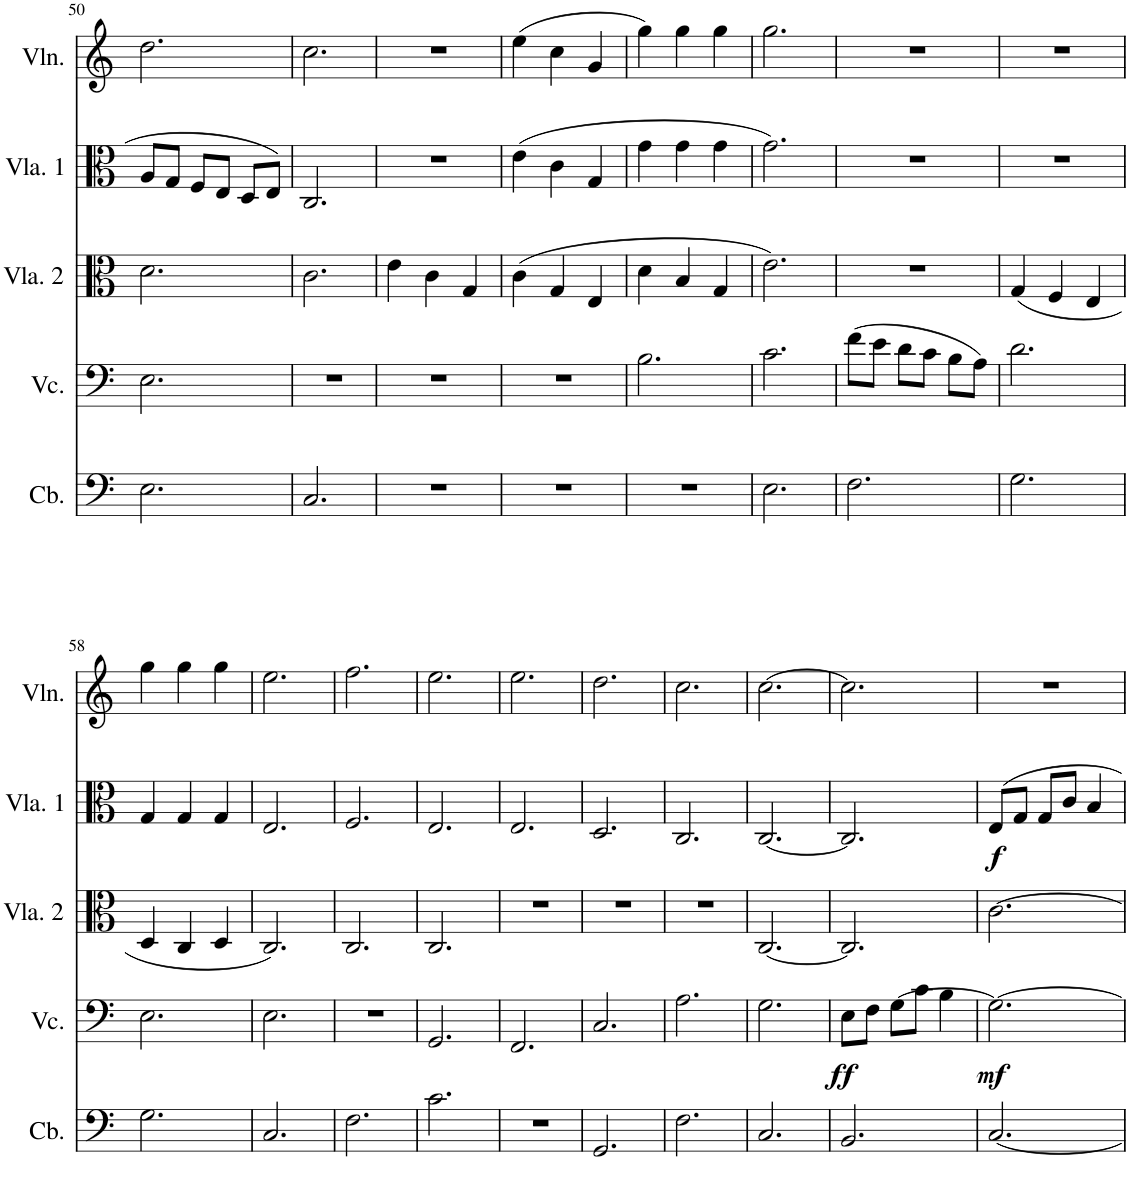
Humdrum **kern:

**kern	**kern	**dynam	**kern	**kern	**dynam	**kern
*part5	*part4	*part4	*part3	*part2	*part2	*part1
*staff5	*staff4	*staff4	*staff3	*staff2	*staff2	*staff1
*I"Contrabass	*I"Violoncello	*	*I"Viola 2	*I"Viola 1	*	*I"Violin
*I'Cb.	*I'Vc.	*	*I'Vla. 2	*I'Vla. 1	*	*I'Vln.
!!LO:PB:g=z
*clefF4	*clefF4	*	*clefC3	*clefC3	*	*clefG2
*Trd7c12	*	*	*	*	*	*
*k[]	*k[]	*	*k[]	*k[]	*	*k[]
*M3/4	*M3/4	*	*M3/4	*M3/4	*	*M3/4
=50	=50	=50	=50	=50	=50	=50
2.E\	2.E\	.	2.d\	8A/L	.	2.dd\
.	.	.	.	8G/J	.	.
.	.	.	.	8F/L	.	.
.	.	.	.	8E/J	.	.
.	.	.	.	8D/L	.	.
.	.	.	.	8E/J	.	.
=51	=51	=51	=51	=51	=51	=51
2.C/	2.r	.	2.c\	2.C/	.	2.cc\
=52	=52	=52	=52	=52	=52	=52
2.r	2.r	.	4e\	2.r	.	2.r
.	.	.	4c\	.	.	.
.	.	.	4G/	.	.	.
=53	=53	=53	=53	=53	=53	=53
2.r	2.r	.	(4c\	(4e\	.	(4ee\
.	.	.	4G/	4c\	.	4cc\
.	.	.	4E/	4G/	.	4g/
=54	=54	=54	=54	=54	=54	=54
2.r	2.B\	.	4d\	4g\	.	4gg\)
.	.	.	4B/	4g\	.	4gg\
.	.	.	4G/	4g\	.	4gg\
=55	=55	=55	=55	=55	=55	=55
2.E\	2.c\	.	2.e\)	2.g\)	.	2.gg\
=56	=56	=56	=56	=56	=56	=56
2.F\	(8f\L	.	2.r	2.r	.	2.r
.	8e\J	.	.	.	.	.
.	8d\L	.	.	.	.	.
.	8c\J	.	.	.	.	.
.	8B\L	.	.	.	.	.
.	8A\J)	.	.	.	.	.
=57	=57	=57	=57	=57	=57	=57
2.G\	2.d\	.	(4G/	2.r	.	2.r
.	.	.	4F/	.	.	.
.	.	.	4E/	.	.	.
!!LO:LB:g=z
=58	=58	=58	=58	=58	=58	=58
2.G\	2.E\	.	4D/	4G/	.	4gg\
.	.	.	4C/	4G/	.	4gg\
.	.	.	4D/	4G/	.	4gg\
=59	=59	=59	=59	=59	=59	=59
2.C/	2.E\	.	2.C/)	2.E/	.	2.ee\
=60	=60	=60	=60	=60	=60	=60
2.F\	2.r	.	2.C/	2.F/	.	2.ff\
=61	=61	=61	=61	=61	=61	=61
2.c\	2.GG/	.	2.C/	2.E/	.	2.ee\
=62	=62	=62	=62	=62	=62	=62
2.r	2.FF/	.	2.r	2.E/	.	2.ee\
=63	=63	=63	=63	=63	=63	=63
2.GG/	2.C/	.	2.r	2.D/	.	2.dd\
=64	=64	=64	=64	=64	=64	=64
2.F\	2.A\	.	2.r	2.C/	.	2.cc\
=65	=65	=65	=65	=65	=65	=65
2.C/	2.G\	.	[2.C/	[2.C/	.	[2.cc\
=66	=66	=66	=66	=66	=66	=66
!	!	!LO:DY:b	!	!	!	!
2.BB/	8E\L	ff	2.C/]	2.C/]	.	2.cc\]
.	8F\J	.	.	.	.	.
.	[8G\L	.	.	.	.	.
.	8c\J	.	.	.	.	.
.	4B\	.	.	.	.	.
=67	=67	=67	=67	=67	=67	=67
!	!	!LO:DY:b	!	!	!LO:DY:b	!
[2.C/	2.G\_	mf	[2.c\	8E/L	f	2.r
.	.	.	.	8G/J	.	.
.	.	.	.	8G/L	.	.
.	.	.	.	8c/J	.	.
.	.	.	.	4B/	.	.
=	=	=	=	=	=	=
*-	*-	*-	*-	*-	*-	*-
